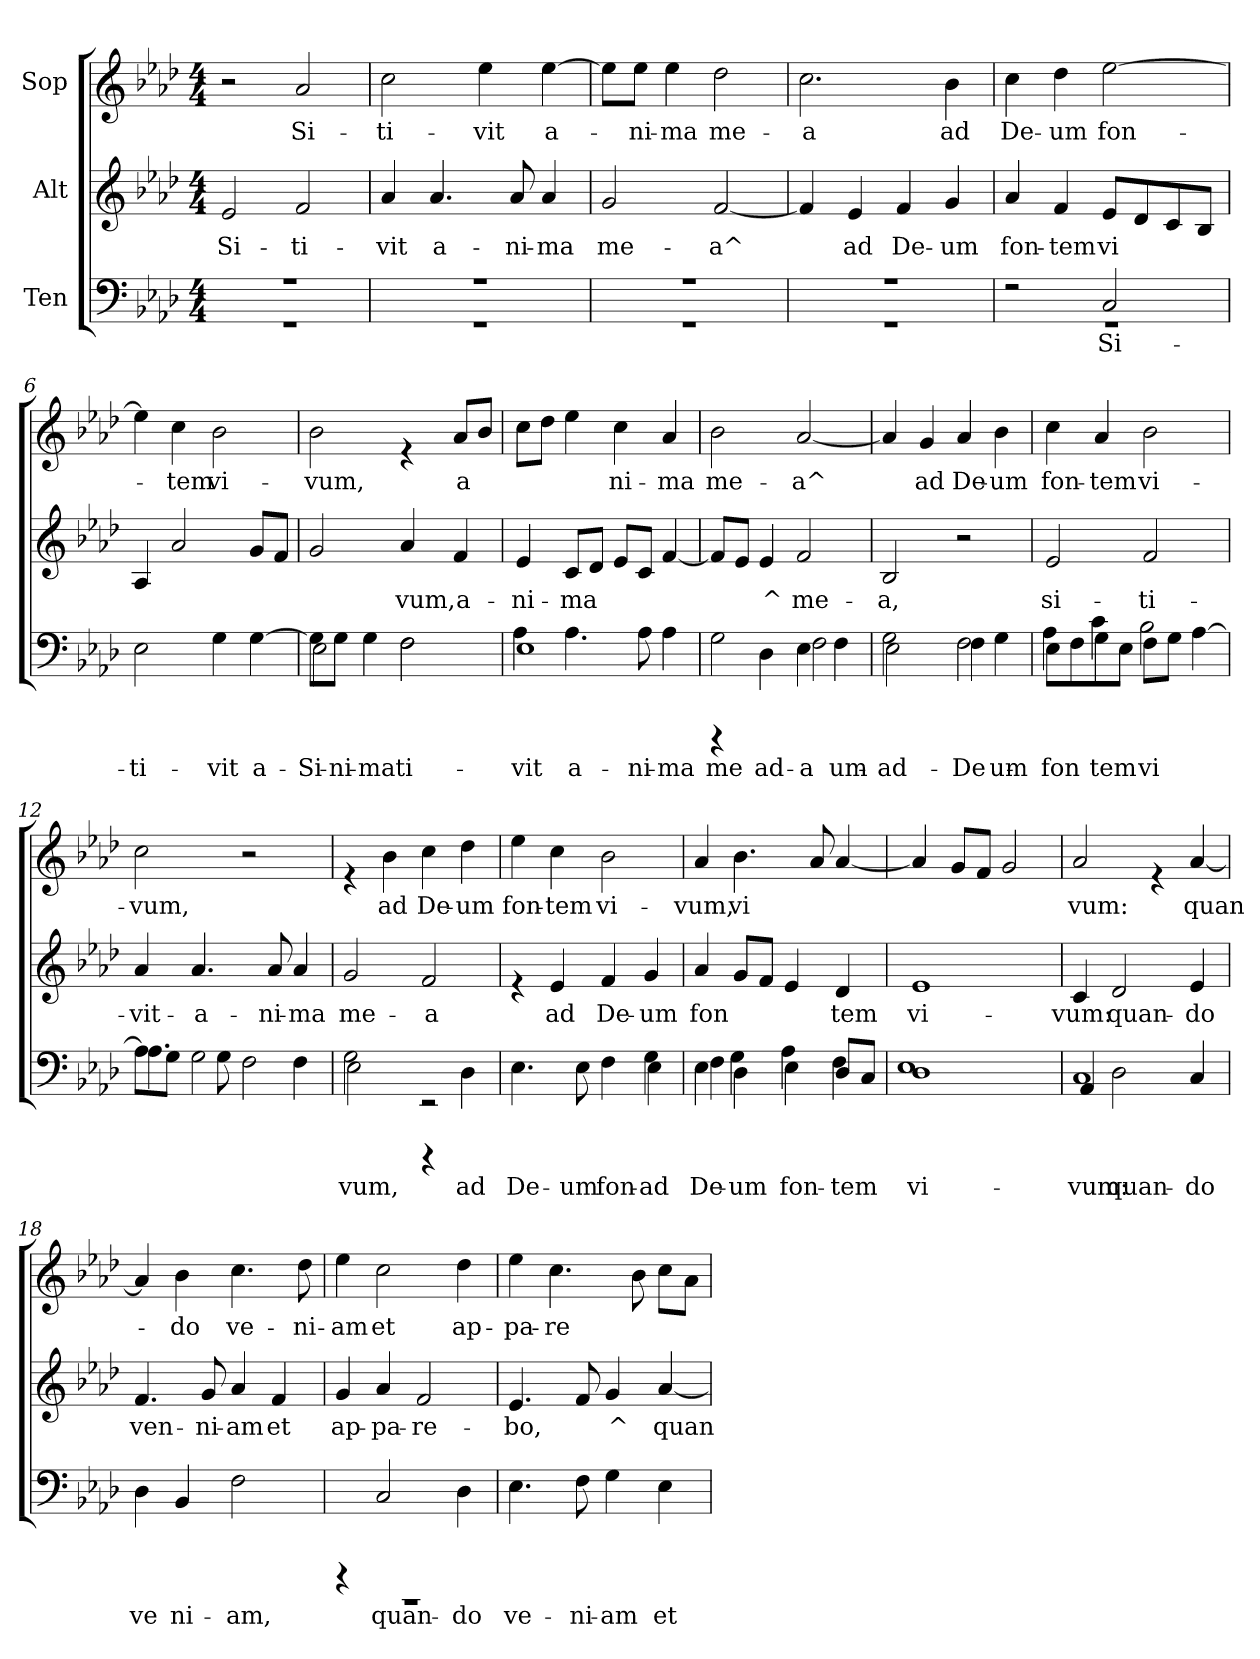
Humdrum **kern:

**kern	**text	**kern	**text	**kern	**text
*part3	*part3	*part2	*part2	*part1	*part1
*staff3	*staff3	*staff2	*staff2	*staff1	*staff1
*I"Ten	*	*I"Alt	*	*I"Sop	*
!!LO:PB:g=z
*stria5	*	*stria5	*	*stria5	*
*clefF4	*	*clefG2	*	*clefG2	*
*k[b-e-a-d-]	*	*k[b-e-a-d-]	*	*k[b-e-a-d-]	*
*A-:	*	*A-:	*	*A-:	*
*M4/4	*	*M4/4	*	*M4/4	*
=1	=1	=1	=1	=1	=1
*^	*	*	*	*	*
!	!	!	!	!LO:LY:b:cj	!	!
1r	1r	.	2e-/	Si-	2r	.
!	!	!	!	!LO:LY:b:cj	!	!LO:LY:b:cj
.	.	.	2f/	-ti-	2a-/	Si-
=2	=2	=2	=2	=2	=2	=2
!	!	!	!	!LO:LY:b:cj	!	!LO:LY:b:cj
1r	1r	.	4a-/	-vit	2cc\	-ti-
!	!	!	!	!LO:LY:b:cj	!	!
.	.	.	4.a-/	a-	.	.
!	!	!	!	!	!	!LO:LY:b:cj
.	.	.	.	.	4ee-\	-vit
!	!	!	!	!LO:LY:b:cj	!	!
.	.	.	8a-/	-ni-	.	.
!	!	!	!	!LO:LY:b:cj	!	!LO:LY:b:cj
.	.	.	4a-/	-ma	[>4ee-\	a-
=3	=3	=3	=3	=3	=3	=3
!	!	!	!	!LO:LY:b:cj	!	!
1r	1r	.	2g/	me-	8ee-\L]	.
!	!	!	!	!	!	!LO:LY:b:cj
.	.	.	.	.	8ee-\J	-ni-
!	!	!	!	!	!	!LO:LY:b:cj
.	.	.	.	.	4ee-\	-ma
!	!	!	!	!LO:LY:b:cj	!	!LO:LY:b:cj
.	.	.	[<2f/	-a^	2dd-\	me-
=4	=4	=4	=4	=4	=4	=4
!	!	!	!	!	!	!LO:LY:b:cj
1r	1r	.	4f/]	.	2.cc\	-a
!	!	!	!	!LO:LY:b:cj	!	!
.	.	.	4e-/	ad	.	.
!	!	!	!	!LO:LY:b:cj	!	!
.	.	.	4f/	De-	.	.
!	!	!	!	!LO:LY:b:cj	!	!LO:LY:b:cj
.	.	.	4g/	-um	4b-\	ad
=5	=5	=5	=5	=5	=5	=5
!	!	!	!	!LO:LY:b:cj	!	!LO:LY:b:cj
2r	1r	.	4a-/	fon-	4cc\	De-
!	!	!	!	!LO:LY:b:cj	!	!LO:LY:b:cj
.	.	.	4f/	-tem	4dd-\	-um
!	!	!LO:LY:b:cj	!	!LO:LY:b:cj	!	!LO:LY:b:cj
2C/	.	Si-	8e-/L	vi	[>2ee-\	fon-
!	!	!	!	!LO:LY:b:cj	!	!
.	.	.	8d-/	-	.	.
!	!	!	!	!LO:LY:b:cj	!	!
.	.	.	8c/	--	.	.
!	!	!	!	!LO:LY:b:cj	!	!
.	.	.	8B-/J	--	.	.
*v	*v	*	*	*	*	*
!!LO:LB:g=z
=6	=6	=6	=6	=6	=6
!	!LO:LY:b:cj	!	!LO:LY:b:cj	!	!
2E-\	-ti-	4A-/	--	4ee-\]	.
!	!	!	!LO:LY:b:cj	!	!LO:LY:b:cj
.	.	2a-/	--	4cc\	-tem
!	!LO:LY:b:cj	!	!	!	!LO:LY:b:cj
4G\	-vit	.	.	2b-\	vi-
!	!LO:LY:b:cj	!	!LO:LY:b:cj	!	!
[>4G\	a-	8g/L	--	.	.
!	!	!	!LO:LY:b:cj	!	!
.	.	8f/J	--	.	.
=7	=7	=7	=7	=7	=7
*^	*	*	*	*	*
!	!	!LO:LY:b:cj	!	!LO:LY:b:cj	!	!LO:LY:b:cj
8G\L]	2E-\	-Si-	2g/	--	2b-\	-vum,
!	!	!LO:LY:b:cj	!	!	!	!
8G\J	.	-ni-	.	.	.	.
!	!	!LO:LY:b:cj	!	!	!	!
4G\	.	-ma	.	.	.	.
!	!	!LO:LY:b:cj	!	!	!	!
!	!	!LO:LY:b:cj	!	!LO:LY:b:cj	!	!
2F\	2F\	-ti-	4a-/	-vum,	4re	.
!	!	!	!	!LO:LY:b:cj	!	!LO:LY:b:cj
.	.	.	4f/	a-	8a-/L	a
!	!	!	!	!	!	!LO:LY:b:cj
.	.	.	.	.	8b-/J	-
=8	=8	=8	=8	=8	=8	=8
!	!	!LO:LY:b:cj	!	!	!	!
!	!	!LO:LY:b:cj	!	!LO:LY:b:cj	!	!LO:LY:b:cj
1E-	4A-\	vit	4e-/	-ni-	8cc\L	--
!	!	!	!	!	!	!LO:LY:b:cj
.	.	.	.	.	8dd-\J	--
!	!	!LO:LY:b:cj	!	!LO:LY:b:cj	!	!LO:LY:b:cj
.	4.A-\	a-	8c/L	-ma	4ee-\	--
!	!	!	!	!LO:LY:b:cj	!	!
.	.	.	8d-/J	-	.	.
!	!	!	!	!LO:LY:b:cj	!	!LO:LY:b:cj
.	.	.	8e-/L	--	4cc\	-ni-
!	!	!LO:LY:b:cj	!	!LO:LY:b:cj	!	!
.	8A-\	-ni-	8c/J	--	.	.
!	!	!LO:LY:b:cj	!	!LO:LY:b:cj	!	!LO:LY:b:cj
.	4A-\	-ma	[<4f/	--	4a-/	-ma
=9	=9	=9	=9	=9	=9	=9
!	!	!LO:LY:b:cj	!	!	!	!LO:LY:b:cj
4rBBBB	2G\	me-	8f/L]	.	2b-\	me-
!	!	!	!	!LO:LY:b:cj	!	!
.	.	.	8e-/J	--	.	.
!	!	!LO:LY:b:cj	!	!LO:LY:b:cj	!	!
4D-\	.	-ad	4e-/	-^	.	.
!	!	!LO:LY:b:cj	!	!	!	!
!	!	!LO:LY:b:cj	!	!LO:LY:b:cj	!	!LO:LY:b:cj
4E-\	2F\	-a	2f/	me-	[<2a-/	-a^
!	!	!LO:LY:b:cj	!	!	!	!
4F\	.	um	.	.	.	.
=10	=10	=10	=10	=10	=10	=10
!	!	!LO:LY:b:cj	!	!	!	!
!	!	!LO:LY:b:cj	!	!LO:LY:b:cj	!	!
2G\	2E-\	-ad	2B-/	-a,	4a-/]	.
!	!	!	!	!	!	!LO:LY:b:cj
.	.	.	.	.	4g/	ad
!	!	!LO:LY:b:cj	!	!	!	!
!	!	!LO:LY:b:cj	!	!	!	!LO:LY:b:cj
2F\	4F\	De-	2r	.	4a-/	De-
!	!	!LO:LY:b:cj	!	!	!	!LO:LY:b:cj
.	4G\	-um	.	.	4b-\	-um
!!LO:LB:g=z
=11	=11	=11	=11	=11	=11	=11
!	!	!LO:LY:b:cj	!	!	!	!
!	!	!LO:LY:b:cj	!	!LO:LY:b:cj	!	!LO:LY:b:cj
8E-\L	4A-\	-fon-	2e-/	si-	4cc\	fon-
!	!	!LO:LY:b:cj	!	!	!	!
8F\	.	-	.	.	.	.
!	!	!LO:LY:b:cj	!	!	!	!
!	!	!LO:LY:b:cj	!	!	!	!LO:LY:b:cj
8G\	4c\	-tem	.	.	4a-/	-tem
!	!	!LO:LY:b:cj	!	!	!	!
8E-\J	.	--	.	.	.	.
!	!	!LO:LY:b:cj	!	!	!	!
!	!	!LO:LY:b:cj	!	!LO:LY:b:cj	!	!LO:LY:b:cj
8F\L	2B-\	-vi-	2f/	-ti-	2b-\	vi-
!	!	!LO:LY:b:cj	!	!	!	!
8G\J	.	--	.	.	.	.
!	!	!LO:LY:b:cj	!	!	!	!
[>4A-\	.	--	.	.	.	.
=12	=12	=12	=12	=12	=12	=12
!	!	!LO:LY:b:cj	!	!LO:LY:b:cj	!	!LO:LY:b:cj
8A-\L]	4.A-\	--	4a-/	-vit-	2cc\	-vum,
!	!	!LO:LY:b:cj	!	!	!	!
8G\J	.	--	.	.	.	.
!	!	!LO:LY:b:cj	!	!LO:LY:b:cj	!	!
2G\	.	--	4.a-/	-a-	.	.
!	!	!LO:LY:b:cj	!	!	!	!
.	8G\	--	.	.	.	.
!	!	!LO:LY:b:cj	!	!	!	!
.	2F\	--	.	.	2r	.
!	!	!	!	!LO:LY:b:cj	!	!
.	.	.	8a-/	-ni-	.	.
!	!	!LO:LY:b:cj	!	!LO:LY:b:cj	!	!
4F\	.	--	4a-/	-ma	.	.
=13	=13	=13	=13	=13	=13	=13
!	!	!LO:LY:b:cj	!	!	!	!
!	!	!LO:LY:b:cj	!	!LO:LY:b:cj	!	!
2G\	2E-\	vum,	2g/	me-	4re	.
!	!	!	!	!	!	!LO:LY:b:cj
.	.	.	.	.	4b-\	ad
!	!	!	!	!LO:LY:b:cj	!	!LO:LY:b:cj
4rBBBB	2r	.	2f/	-a	4cc\	De-
!	!	!LO:LY:b:cj	!	!	!	!LO:LY:b:cj
4D-\	.	ad	.	.	4dd-\	-um
=14	=14	=14	=14	=14	=14	=14
!	!	!LO:LY:b:cj	!	!	!	!LO:LY:b:cj
4.E-\	2.ryy	De-	4re	.	4ee-\	fon-
!	!	!	!	!LO:LY:b:cj	!	!LO:LY:b:cj
.	.	.	4e-/	ad	4cc\	-tem
!	!	!LO:LY:b:cj	!	!	!	!
8E-\	.	-um	.	.	.	.
!	!	!LO:LY:b:cj	!	!LO:LY:b:cj	!	!LO:LY:b:cj
4F\	.	fon-	4f/	De-	2b-\	vi-
!	!	!LO:LY:b:cj	!	!	!	!
!	!	!LO:LY:b:cj	!	!LO:LY:b:cj	!	!
4G\	4E-\	ad	4g/	-um	.	.
=15	=15	=15	=15	=15	=15	=15
!	!	!LO:LY:b:cj	!	!	!	!
!	!	!LO:LY:b:cj	!	!LO:LY:b:cj	!	!LO:LY:b:cj
4E-\	4F\	De-	4a-/	fon	4a-/	-vum,
!	!	!LO:LY:b:cj	!	!	!	!
!	!	!LO:LY:b:cj	!	!LO:LY:b:cj	!	!LO:LY:b:cj
4D-\	4G\	-um	8g/L	-	4.b-\	vi
!	!	!	!	!LO:LY:b:cj	!	!
.	.	.	8f/J	--	.	.
!	!	!LO:LY:b:cj	!	!	!	!
!	!	!LO:LY:b:cj	!	!LO:LY:b:cj	!	!
4E-\	4A-\	-fon-	4e-/	--	.	.
!	!	!	!	!	!	!LO:LY:b:cj
.	.	.	.	.	8a-/	-
!	!	!LO:LY:b:cj	!	!	!	!
!	!	!LO:LY:b:cj	!	!LO:LY:b:cj	!	!LO:LY:b:cj
8D-/L	4F\	-tem	4d-/	-tem	[<4a-/	--
!	!	!LO:LY:b:cj	!	!	!	!
8C/J	.	--	.	.	.	.
!!LO:PB:g=z
=16	=16	=16	=16	=16	=16	=16
!	!	!LO:LY:b:cj	!	!	!	!
!	!	!LO:LY:b:cj	!	!LO:LY:b:cj	!	!
1D-	1E-	-vi-	1e-	vi-	4a-/]	.
!	!	!	!	!	!	!LO:LY:b:cj
.	.	.	.	.	8g/L	--
!	!	!	!	!	!	!LO:LY:b:cj
.	.	.	.	.	8f/J	--
!	!	!	!	!	!	!LO:LY:b:cj
.	.	.	.	.	2g/	--
=17	=17	=17	=17	=17	=17	=17
!	!	!LO:LY:b:cj	!	!	!	!
!	!	!LO:LY:b:cj	!	!LO:LY:b:cj	!	!LO:LY:b:cj
1C	4AA-/	vum:	4c/	-vum:	2a-/	-vum:
!	!	!LO:LY:b:cj	!	!LO:LY:b:cj	!	!
.	2D-\	quan-	2d-/	quan-	.	.
.	.	.	.	.	4re	.
!	!	!LO:LY:b:cj	!	!LO:LY:b:cj	!	!LO:LY:b:cj
.	4C/	-do	4e-/	-do	[<4a-/	quan-
=18	=18	=18	=18	=18	=18	=18
!	!	!LO:LY:b:cj	!	!LO:LY:b:cj	!	!
*v	*v	*	*	*	*	*
4D-\	ve	4.f/	ven-	4a-/]	.
!	!LO:LY:b:cj	!	!	!	!LO:LY:b:cj
4BB-/	ni-	.	.	4b-\	-do
!	!	!	!LO:LY:b:cj	!	!
.	.	8g/	-ni-	.	.
!	!LO:LY:b:cj	!	!LO:LY:b:cj	!	!LO:LY:b:cj
2F\	-am,	4a-/	-am	4.cc\	ve-
!	!	!	!LO:LY:b:cj	!	!
.	.	4f/	et	.	.
!	!	!	!	!	!LO:LY:b:cj
.	.	.	.	8dd-\	-ni-
=19	=19	=19	=19	=19	=19
*^	*	*	*	*	*
!	!	!	!	!LO:LY:b:cj	!	!LO:LY:b:cj
4rBBBB	1r	.	4g/	ap-	4ee-\	-am
!	!	!LO:LY:b:cj	!	!LO:LY:b:cj	!	!LO:LY:b:cj
2C/	.	quan-	4a-/	-pa-	2cc\	et
!	!	!	!	!LO:LY:b:cj	!	!
.	.	.	2f/	-re-	.	.
!	!	!LO:LY:b:cj	!	!	!	!LO:LY:b:cj
4D-\	.	-do	.	.	4dd-\	ap-
*v	*v	*	*	*	*	*
=20	=20	=20	=20	=20	=20
!	!LO:LY:b:cj	!	!LO:LY:b:cj	!	!LO:LY:b:cj
4.E-\	ve-	4.e-/	-bo,	4ee-\	-pa-
!	!	!	!	!	!LO:LY:b:cj
.	.	.	.	4.cc\	-re
!	!LO:LY:b:cj	!	!LO:LY:b:cj	!	!
8F\	-ni-	8f/	-	.	.
!	!LO:LY:b:cj	!	!LO:LY:b:cj	!	!
4G\	-am	4g/	-^	.	.
!	!	!	!	!	!LO:LY:b:cj
.	.	.	.	8b-\	-
!	!LO:LY:b:cj	!	!LO:LY:b:cj	!	!LO:LY:b:cj
4E-\	et	[<4a-/	quan-	8cc\L	--
!	!	!	!	!	!LO:LY:b:cj
.	.	.	.	8a-\J	--
=	=	=	=	=	=
*-	*-	*-	*-	*-	*-
